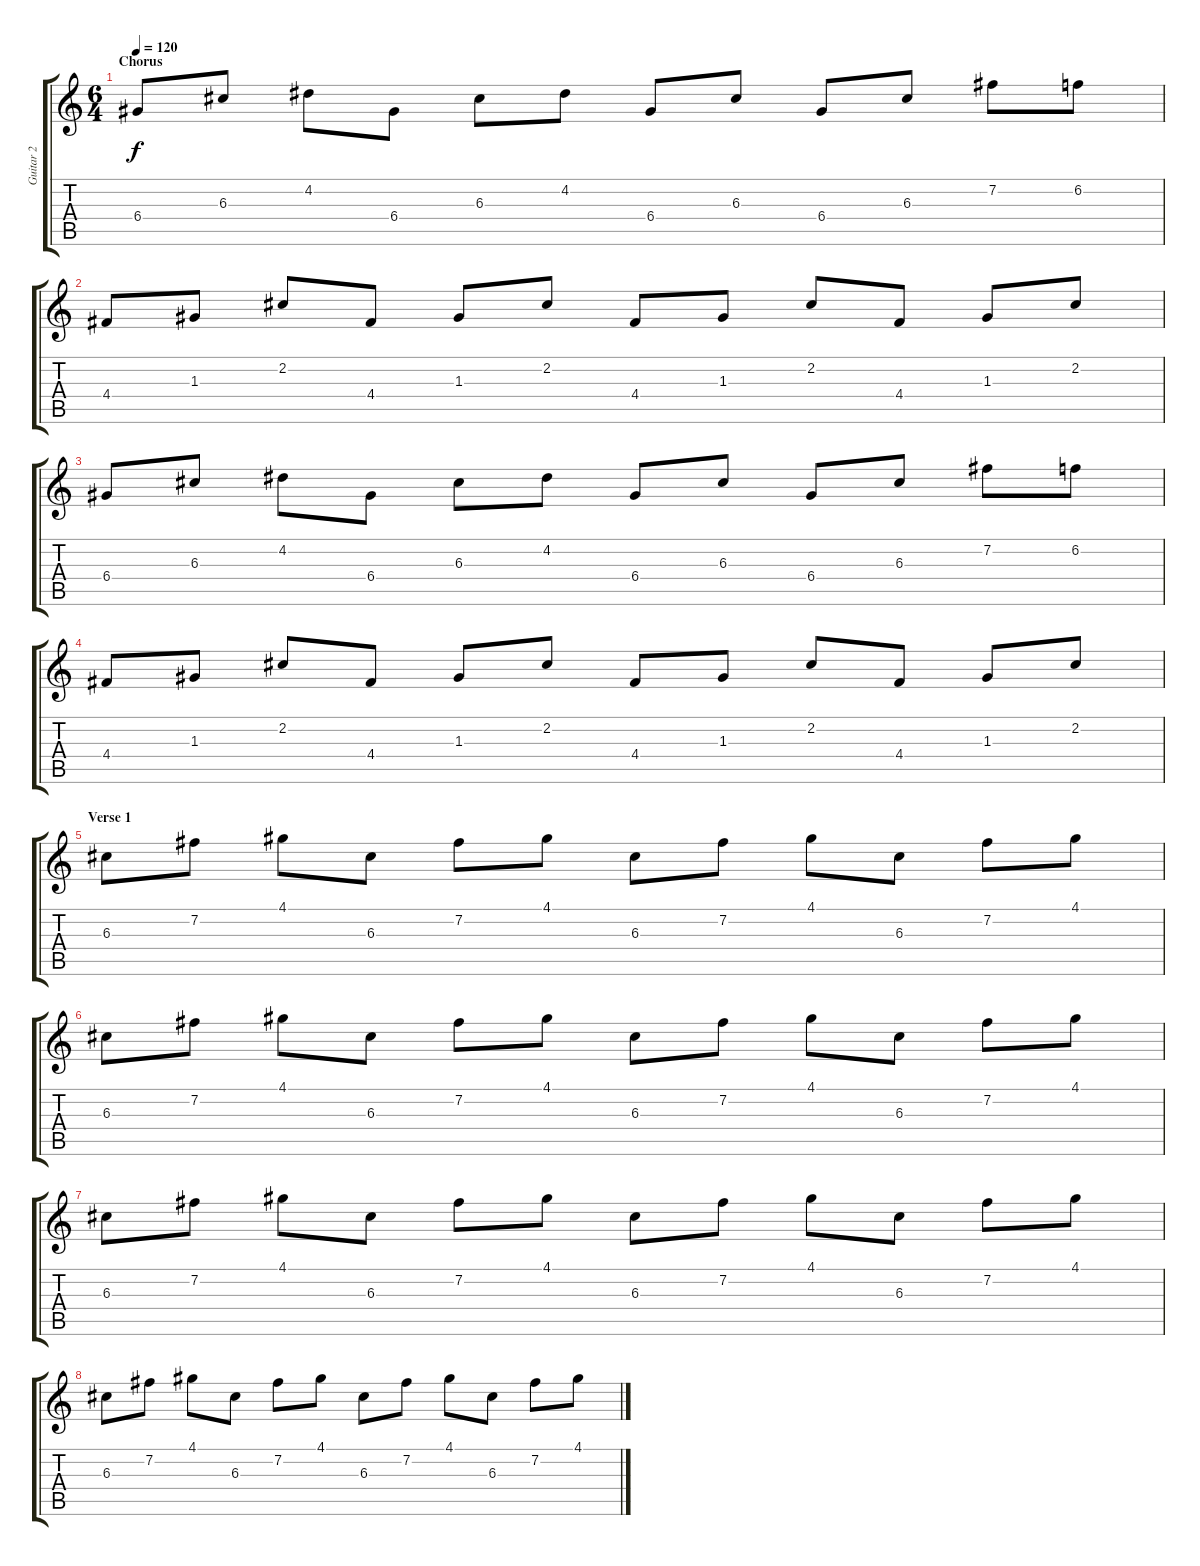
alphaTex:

\track ("Guitar 2" "Guitar 2") {instrument acousticguitarsteel}
\staff {score tabs}
\tuning (E4 B3 G3 D3 A2 D2) {hide}
\ts (6 4)
\section ("" "Chorus")
\tempo 120
\clef g2
\ks c
6.4.8{dy f volume 15 balance 3} 6.3.8 4.2.8 6.4.8 6.3.8 4.2.8 6.4.8 6.3.8 6.4.8 6.3.8 7.2.8 6.2.8 |
4.4.8 1.3.8 2.2.8 4.4.8 1.3.8 2.2.8 4.4.8 1.3.8 2.2.8 4.4.8 1.3.8 2.2.8 |
6.4.8 6.3.8 4.2.8 6.4.8 6.3.8 4.2.8 6.4.8 6.3.8 6.4.8 6.3.8 7.2.8 6.2.8 |
4.4.8 1.3.8 2.2.8 4.4.8 1.3.8 2.2.8 4.4.8 1.3.8 2.2.8 4.4.8 1.3.8 2.2.8 |
\section ("" "Verse 1")
6.3.8 7.2.8 4.1.8 6.3.8 7.2.8 4.1.8 6.3.8 7.2.8 4.1.8 6.3.8 7.2.8 4.1.8 |
6.3.8 7.2.8 4.1.8 6.3.8 7.2.8 4.1.8 6.3.8 7.2.8 4.1.8 6.3.8 7.2.8 4.1.8 |
6.3.8 7.2.8 4.1.8 6.3.8 7.2.8 4.1.8 6.3.8 7.2.8 4.1.8 6.3.8 7.2.8 4.1.8 |
6.3.8 7.2.8 4.1.8 6.3.8 7.2.8 4.1.8 6.3.8 7.2.8 4.1.8 6.3.8 7.2.8 4.1.8
